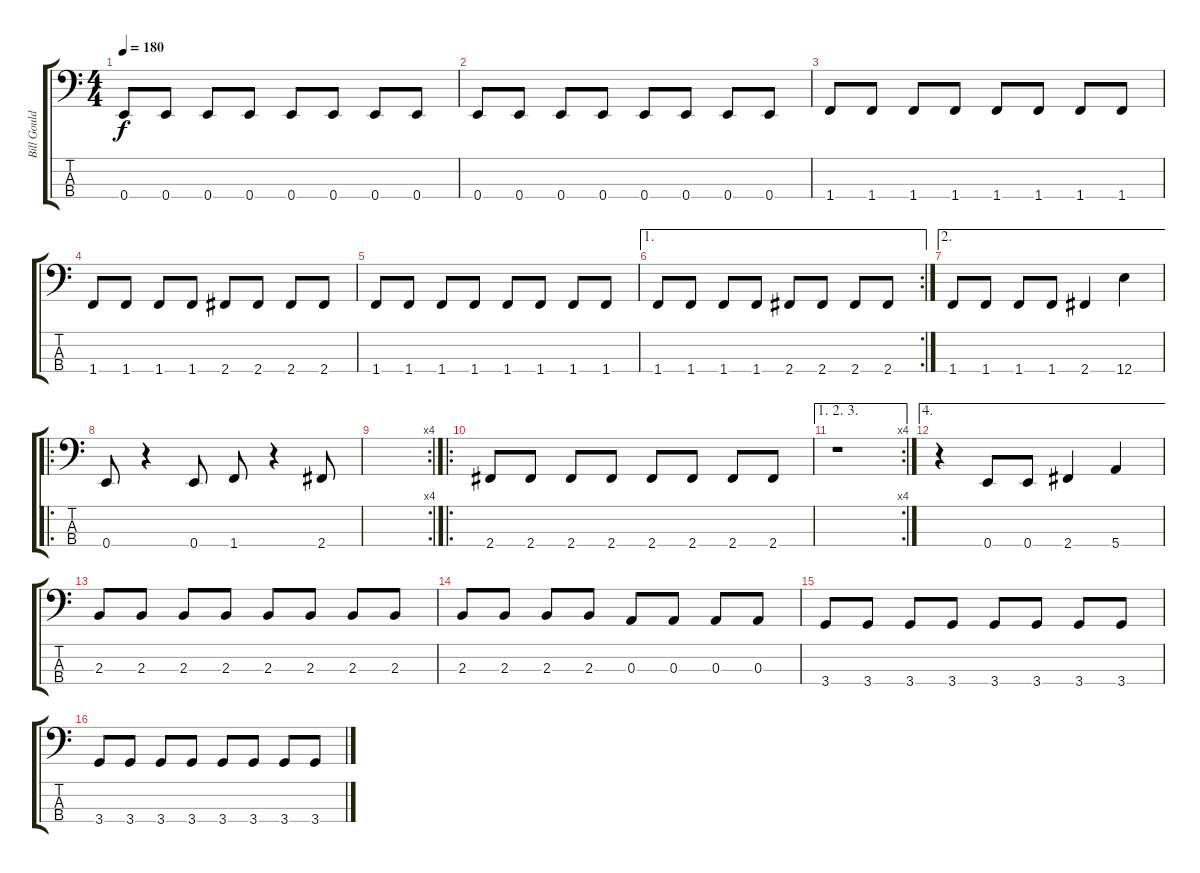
\track ("Bill Gould" "Bill Gould") {instrument electricbasspick}
\staff {score tabs}
\tuning (G2 D2 A1 E1) {hide}
\ts (4 4)
\tempo 180
\clef f4
\ks c
0.4.8{dy f} 0.4.8 0.4.8 0.4.8 0.4.8 0.4.8 0.4.8 0.4.8 |
0.4.8 0.4.8 0.4.8 0.4.8 0.4.8 0.4.8 0.4.8 0.4.8 |
1.4.8 1.4.8 1.4.8 1.4.8 1.4.8 1.4.8 1.4.8 1.4.8 |
1.4.8 1.4.8 1.4.8 1.4.8 2.4.8 2.4.8 2.4.8 2.4.8 |
1.4.8 1.4.8 1.4.8 1.4.8 1.4.8 1.4.8 1.4.8 1.4.8 |
\ae 1
\rc 2
1.4.8 1.4.8 1.4.8 1.4.8 2.4.8 2.4.8 2.4.8 2.4.8 |
\ae 2
1.4.8 1.4.8 1.4.8 1.4.8 2.4.4 12.4.4 |
\ro
0.4.8 r.4 0.4.8 1.4.8 r.4 2.4.8 |
\rc 4
|
\ro
2.4.8 2.4.8 2.4.8 2.4.8 2.4.8 2.4.8 2.4.8 2.4.8 |
\ae (1 2 3)
\rc 4
r.1 |
\ae 4
r.4 0.4.8 0.4.8 2.4.4 5.4.4 |
2.3.8 2.3.8 2.3.8 2.3.8 2.3.8 2.3.8 2.3.8 2.3.8 |
2.3.8 2.3.8 2.3.8 2.3.8 0.3.8 0.3.8 0.3.8 0.3.8 |
3.4.8 3.4.8 3.4.8 3.4.8 3.4.8 3.4.8 3.4.8 3.4.8 |
3.4.8 3.4.8 3.4.8 3.4.8 3.4.8 3.4.8 3.4.8 3.4.8
